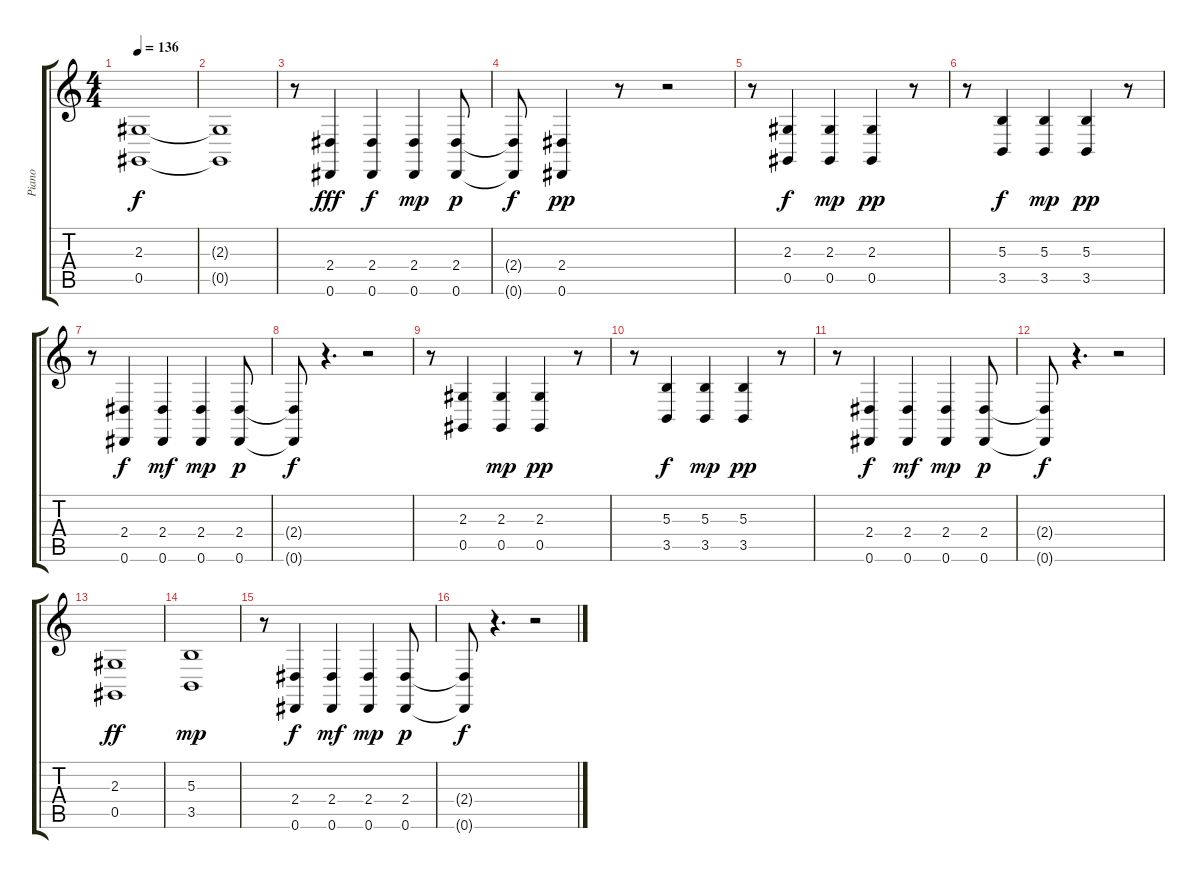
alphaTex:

\track ("Piano" "Piano") {instrument brightacousticpiano}
\staff {score tabs}
\tuning (Eb4 Bb3 Gb3 Db3 Ab2 Eb2) {hide}
\ts (4 4)
\tempo 136
\clef g2
\ks c
(2.3 0.5).1{dy f} |
(2.3{t} 0.5{t}).1 |
r.8 (2.4 0.6).4{dy fff} (2.4 0.6).4{dy f} (2.4 0.6).4{dy mp} (2.4 0.6).8{dy p} |
(2.4{t} 0.6{t}).8{dy f} (2.4 0.6).4{dy pp} r.8 r.2 |
r.8 (2.3 0.5).4{dy f} (2.3 0.5).4{dy mp} (2.3 0.5).4{dy pp} r.8 |
r.8 (5.3 3.5).4{dy f} (5.3 3.5).4{dy mp} (5.3 3.5).4{dy pp} r.8 |
r.8 (2.4 0.6).4{dy f} (2.4 0.6).4{dy mf} (2.4 0.6).4{dy mp} (2.4 0.6).8{dy p} |
(2.4{t} 0.6{t}).8{dy f} r.4{d} r.2 |
r.8 (2.3 0.5).4 (2.3 0.5).4{dy mp} (2.3 0.5).4{dy pp} r.8 |
r.8 (5.3 3.5).4{dy f} (5.3 3.5).4{dy mp} (5.3 3.5).4{dy pp} r.8 |
r.8 (2.4 0.6).4{dy f} (2.4 0.6).4{dy mf} (2.4 0.6).4{dy mp} (2.4 0.6).8{dy p} |
(2.4{t} 0.6{t}).8{dy f} r.4{d} r.2 |
(2.3 0.5).1{dy ff} |
(5.3 3.5).1{dy mp} |
r.8 (2.4 0.6).4{dy f} (2.4 0.6).4{dy mf} (2.4 0.6).4{dy mp} (2.4 0.6).8{dy p} |
(2.4{t} 0.6{t}).8{dy f} r.4{d} r.2
